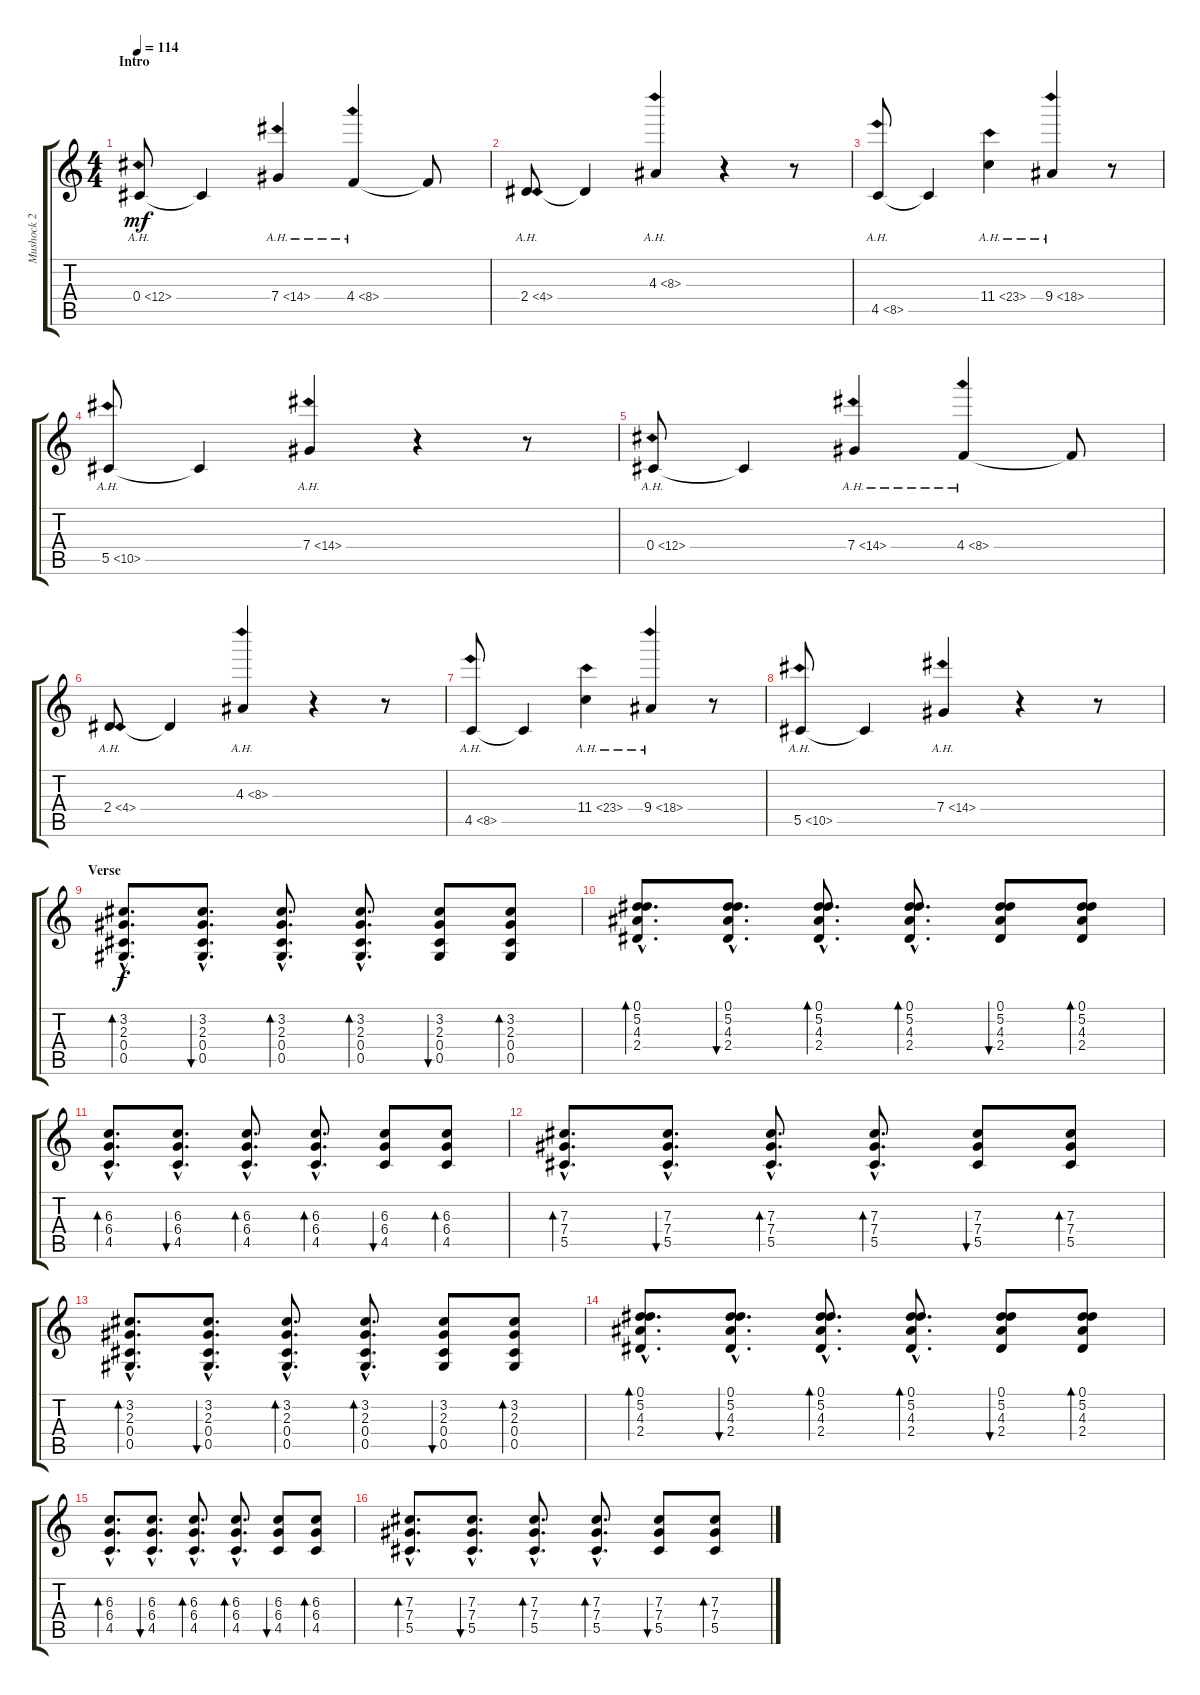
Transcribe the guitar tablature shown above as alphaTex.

\track ("Mushock 2 " "Mushock 2 ") {instrument acousticguitarsteel}
\staff {score tabs}
\tuning (Eb4 Bb3 Gb3 Db3 Ab2 Db2) {hide}
\ts (4 4)
\section ("" "Intro")
\tempo 114
\clef g2
\ks c
0.4{ah 12}.8{dy mf instrument acousticguitarsteel} 0.4{t}.4 7.4{ah 7}.4 4.4{ah 4}.4 4.4{t}.8 |
2.4{ah 2}.8 2.4{t}.4 4.3{ah 4}.4 r.4 r.8 |
4.5{ah 4}.8 4.5{t}.4 11.4{ah 12}.4 9.4{ah 9}.4 r.8 |
5.5{ah 5}.8 5.5{t}.4 7.4{ah 7}.4 r.4 r.8 |
0.4{ah 12}.8 0.4{t}.4 7.4{ah 7}.4 4.4{ah 4}.4 4.4{t}.8 |
2.4{ah 2}.8 2.4{t}.4 4.3{ah 4}.4 r.4 r.8 |
4.5{ah 4}.8 4.5{t}.4 11.4{ah 12}.4 9.4{ah 9}.4 r.8 |
5.5{ah 5}.8 5.5{t}.4 7.4{ah 7}.4 r.4 r.8 |
\section ("" "Verse")
(3.2{hac} 2.3{hac} 0.4{hac} 0.5{hac}).8{d bd 60 dy f} (3.2{hac} 2.3{hac} 0.4{hac} 0.5{hac}).8{d bu 60} (3.2{hac} 2.3{hac} 0.4{hac} 0.5{hac}).8{d bd 60} (3.2{hac} 2.3{hac} 0.4{hac} 0.5{hac}).8{d bd 60} (3.2 2.3 0.4 0.5).8{bu 60} (3.2 2.3 0.4 0.5).8{bd 60} |
(0.1{hac} 5.2{hac} 4.3{hac} 2.4{hac}).8{d bd 60} (0.1{hac} 5.2{hac} 4.3{hac} 2.4{hac}).8{d bu 60} (0.1{hac} 5.2{hac} 4.3{hac} 2.4{hac}).8{d bd 60} (0.1{hac} 5.2{hac} 4.3{hac} 2.4{hac}).8{d bd 60} (0.1 5.2 4.3 2.4).8{bu 60} (0.1 5.2 4.3 2.4).8{bd 60} |
(6.3{hac} 6.4{hac} 4.5{hac}).8{d bd 60} (6.3{hac} 6.4{hac} 4.5{hac}).8{d bu 60} (6.3{hac} 6.4{hac} 4.5{hac}).8{d bd 60} (6.3{hac} 6.4{hac} 4.5{hac}).8{d bd 60} (6.3 6.4 4.5).8{bu 60} (6.3 6.4 4.5).8{bd 60} |
(7.3{hac} 7.4{hac} 5.5{hac}).8{d bd 60} (7.3{hac} 7.4{hac} 5.5{hac}).8{d bu 60} (7.3{hac} 7.4{hac} 5.5{hac}).8{d bd 60} (7.3{hac} 7.4{hac} 5.5{hac}).8{d bd 60} (7.3 7.4 5.5).8{bu 60} (7.3 7.4 5.5).8{bd 60} |
(3.2{hac} 2.3{hac} 0.4{hac} 0.5{hac}).8{d bd 60} (3.2{hac} 2.3{hac} 0.4{hac} 0.5{hac}).8{d bu 60} (3.2{hac} 2.3{hac} 0.4{hac} 0.5{hac}).8{d bd 60} (3.2{hac} 2.3{hac} 0.4{hac} 0.5{hac}).8{d bd 60} (3.2 2.3 0.4 0.5).8{bu 60} (3.2 2.3 0.4 0.5).8{bd 60} |
(0.1{hac} 5.2{hac} 4.3{hac} 2.4{hac}).8{d bd 60} (0.1{hac} 5.2{hac} 4.3{hac} 2.4{hac}).8{d bu 60} (0.1{hac} 5.2{hac} 4.3{hac} 2.4{hac}).8{d bd 60} (0.1{hac} 5.2{hac} 4.3{hac} 2.4{hac}).8{d bd 60} (0.1 5.2 4.3 2.4).8{bu 60} (0.1 5.2 4.3 2.4).8{bd 60} |
(6.3{hac} 6.4{hac} 4.5{hac}).8{d bd 60} (6.3{hac} 6.4{hac} 4.5{hac}).8{d bu 60} (6.3{hac} 6.4{hac} 4.5{hac}).8{d bd 60} (6.3{hac} 6.4{hac} 4.5{hac}).8{d bd 60} (6.3 6.4 4.5).8{bu 60} (6.3 6.4 4.5).8{bd 60} |
(7.3{hac} 7.4{hac} 5.5{hac}).8{d bd 60} (7.3{hac} 7.4{hac} 5.5{hac}).8{d bu 60} (7.3{hac} 7.4{hac} 5.5{hac}).8{d bd 60} (7.3{hac} 7.4{hac} 5.5{hac}).8{d bd 60} (7.3 7.4 5.5).8{bu 60} (7.3 7.4 5.5).8{bd 60}
